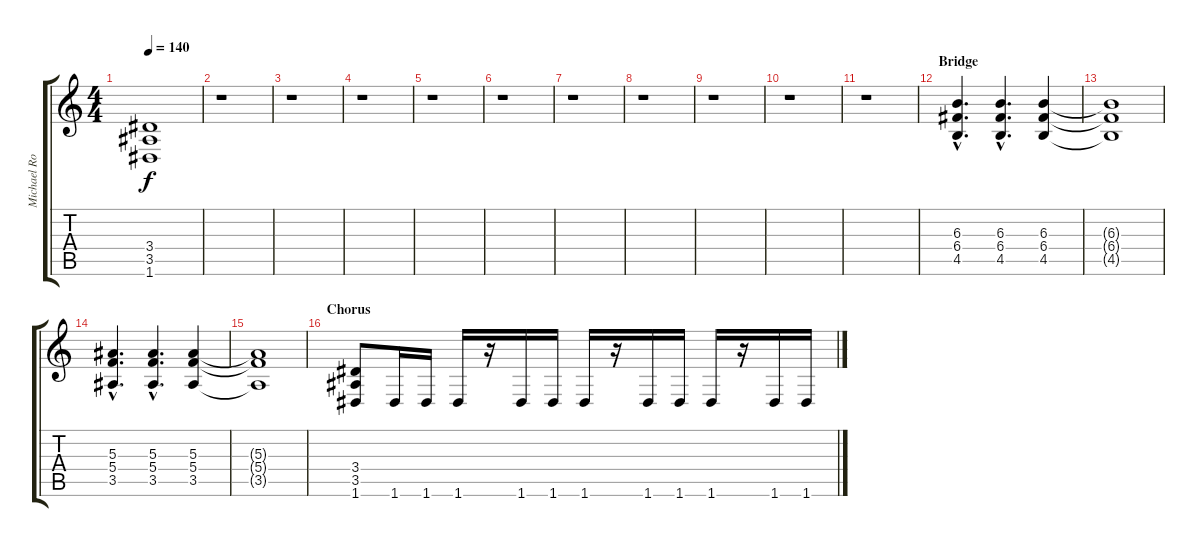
\track ("Michael Romeo Lead" "Michael Ro") {instrument distortionguitar}
\staff {score tabs}
\tuning (D4 A3 F3 C3 G2 D2) {hide}
\ts (4 4)
\tempo 140
\clef g2
\ks c
(3.4{t} 3.5{t} 1.6{t}).1{dy f} |
r.1 |
r.1 |
r.1 |
r.1 |
r.1 |
r.1 |
r.1 |
r.1 |
r.1 |
r.1 |
\section ("" "Bridge")
(6.3{hac} 6.4{hac} 4.5{hac}).4{d} (6.3{hac} 6.4{hac} 4.5{hac}).4{d} (6.3 6.4 4.5).4 |
(6.3{t} 6.4{t} 4.5{t}).1 |
(5.3{hac} 5.4{hac} 3.5{hac}).4{d} (5.3{hac} 5.4{hac} 3.5{hac}).4{d} (5.3 5.4 3.5).4 |
(5.3{t} 5.4{t} 3.5{t}).1 |
\section ("" "Chorus")
(3.4 3.5 1.6).8 1.6.16 1.6.16 1.6.16 r.16 1.6.16 1.6.16 1.6.16 r.16 1.6.16 1.6.16 1.6.16 r.16 1.6.16 1.6.16
